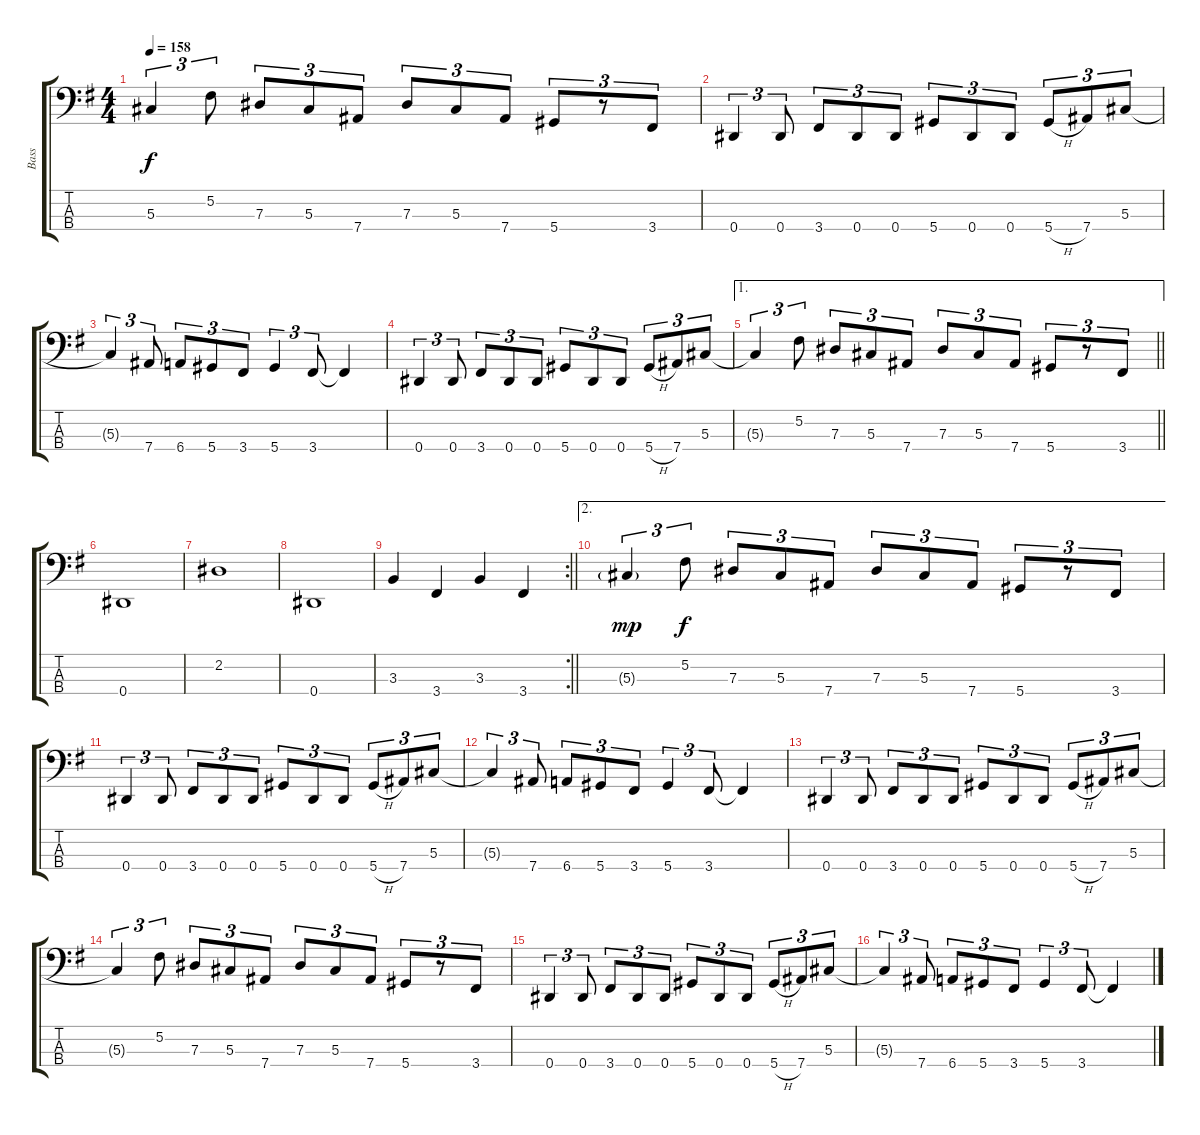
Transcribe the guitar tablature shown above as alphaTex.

\track ("Bass" "Bass") {instrument electricbasspick}
\staff {score tabs}
\tuning (Gb2 Db2 Ab1 Eb1) {hide}
\ts (4 4)
\tempo 158
\clef f4
\ks g
5.3{t}.4{tu (3 2) dy f} 5.2.8{tu (3 2)} 7.3.8{tu (3 2)} 5.3.8{tu (3 2)} 7.4.8{tu (3 2)} 7.3.8{tu (3 2)} 5.3.8{tu (3 2)} 7.4.8{tu (3 2)} 5.4.8{tu (3 2)} r.8{tu (3 2)} 3.4.8{tu (3 2)} |
0.4.4{tu (3 2)} 0.4.8{tu (3 2)} 3.4.8{tu (3 2)} 0.4.8{tu (3 2)} 0.4.8{tu (3 2)} 5.4.8{tu (3 2)} 0.4.8{tu (3 2)} 0.4.8{tu (3 2)} 5.4{h}.8{tu (3 2)} 7.4.8{tu (3 2)} 5.3.8{tu (3 2)} |
5.3{t}.4{tu (3 2)} 7.4.8{tu (3 2)} 6.4.8{tu (3 2)} 5.4.8{tu (3 2)} 3.4.8{tu (3 2)} 5.4.4{tu (3 2)} 3.4.8{tu (3 2)} 3.4{t}.4 |
0.4.4{tu (3 2)} 0.4.8{tu (3 2)} 3.4.8{tu (3 2)} 0.4.8{tu (3 2)} 0.4.8{tu (3 2)} 5.4.8{tu (3 2)} 0.4.8{tu (3 2)} 0.4.8{tu (3 2)} 5.4{h}.8{tu (3 2)} 7.4.8{tu (3 2)} 5.3.8{tu (3 2)} |
\ae 1
\barLineRight lightlight
5.3{t}.4{tu (3 2)} 5.2.8{tu (3 2)} 7.3.8{tu (3 2)} 5.3.8{tu (3 2)} 7.4.8{tu (3 2)} 7.3.8{tu (3 2)} 5.3.8{tu (3 2)} 7.4.8{tu (3 2)} 5.4.8{tu (3 2)} r.8{tu (3 2)} 3.4.8{tu (3 2)} |
\section ("" " ")
0.4.1 |
2.2.1 |
0.4.1 |
\rc 2
\barLineRight lightlight
3.3.4 3.4.4 3.3.4 3.4.4 |
\ae 2
\section ("" " ")
5.3{g}.4{tu (3 2) dy mp} 5.2.8{tu (3 2) dy f} 7.3.8{tu (3 2)} 5.3.8{tu (3 2)} 7.4.8{tu (3 2)} 7.3.8{tu (3 2)} 5.3.8{tu (3 2)} 7.4.8{tu (3 2)} 5.4.8{tu (3 2)} r.8{tu (3 2)} 3.4.8{tu (3 2)} |
0.4.4{tu (3 2)} 0.4.8{tu (3 2)} 3.4.8{tu (3 2)} 0.4.8{tu (3 2)} 0.4.8{tu (3 2)} 5.4.8{tu (3 2)} 0.4.8{tu (3 2)} 0.4.8{tu (3 2)} 5.4{h}.8{tu (3 2)} 7.4.8{tu (3 2)} 5.3.8{tu (3 2)} |
5.3{t}.4{tu (3 2)} 7.4.8{tu (3 2)} 6.4.8{tu (3 2)} 5.4.8{tu (3 2)} 3.4.8{tu (3 2)} 5.4.4{tu (3 2)} 3.4.8{tu (3 2)} 3.4{t}.4 |
0.4.4{tu (3 2)} 0.4.8{tu (3 2)} 3.4.8{tu (3 2)} 0.4.8{tu (3 2)} 0.4.8{tu (3 2)} 5.4.8{tu (3 2)} 0.4.8{tu (3 2)} 0.4.8{tu (3 2)} 5.4{h}.8{tu (3 2)} 7.4.8{tu (3 2)} 5.3.8{tu (3 2)} |
5.3{t}.4{tu (3 2)} 5.2.8{tu (3 2)} 7.3.8{tu (3 2)} 5.3.8{tu (3 2)} 7.4.8{tu (3 2)} 7.3.8{tu (3 2)} 5.3.8{tu (3 2)} 7.4.8{tu (3 2)} 5.4.8{tu (3 2)} r.8{tu (3 2)} 3.4.8{tu (3 2)} |
0.4.4{tu (3 2)} 0.4.8{tu (3 2)} 3.4.8{tu (3 2)} 0.4.8{tu (3 2)} 0.4.8{tu (3 2)} 5.4.8{tu (3 2)} 0.4.8{tu (3 2)} 0.4.8{tu (3 2)} 5.4{h}.8{tu (3 2)} 7.4.8{tu (3 2)} 5.3.8{tu (3 2)} |
5.3{t}.4{tu (3 2)} 7.4.8{tu (3 2)} 6.4.8{tu (3 2)} 5.4.8{tu (3 2)} 3.4.8{tu (3 2)} 5.4.4{tu (3 2)} 3.4.8{tu (3 2)} 3.4{t}.4
